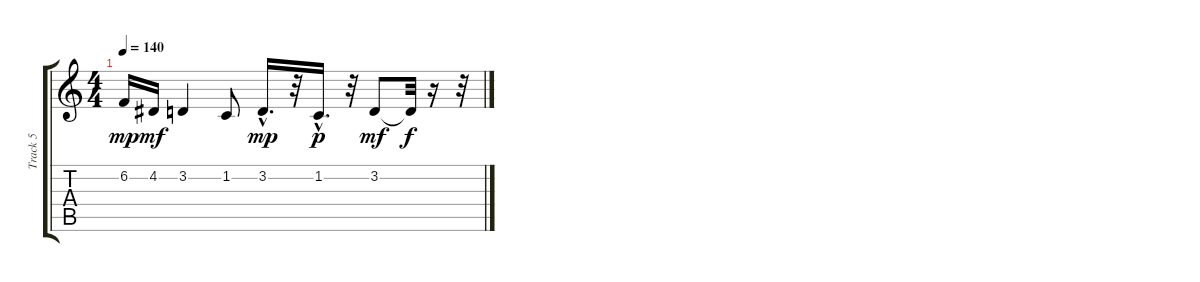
\track ("Track 5" "Track 5") {instrument flute}
\staff {score tabs}
\tuning (E4 B3 G3 D3 A2 E2) {hide}
\ts (4 4)
\tempo 140
\clef g2
\ks c
6.2.16{dy mp} 4.2.16{dy mf} 3.2.4 1.2.8 3.2{hac}.16{d dy mp} r.32 1.2{hac}.16{d dy p} r.32 3.2.8{dy mf} 3.2{t}.32{dy f} r.16 r.32
